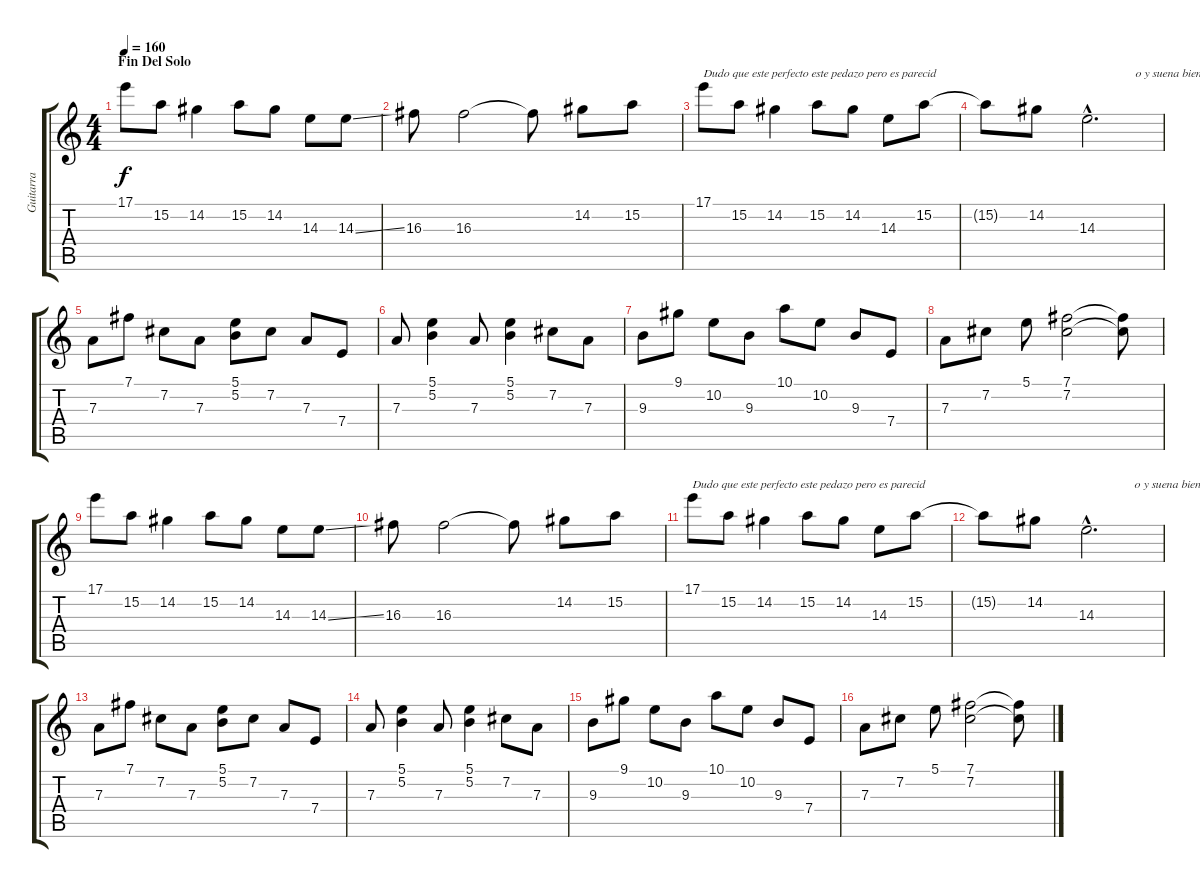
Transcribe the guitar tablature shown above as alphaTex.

\track ("Guitarra" "Guitarra") {instrument overdrivenguitar}
\staff {score tabs}
\tuning (B3 Gb3 D3 A2 E2 B1) {hide}
\ts (4 4)
\section ("" "Fin Del Solo")
\tempo 160
\clef g2
\ks c
17.1.8{dy f volume 10 instrument electricguitarjazz} 15.2.8 14.2.4 15.2.8 14.2.8 14.3.8 14.3{ss}.8 |
16.3.8 16.3.2 16.3{t}.8 14.2.8 15.2.8 |
17.1.8{txt "Dudo que este perfecto este pedazo pero es parecid" instrument electricguitarjazz} 15.2.8 14.2.4 15.2.8 14.2.8 14.3.8 15.2.8 |
15.2{t}.8 14.2.8 14.3{hac}.2{d txt "                o y suena bienm"} |
7.3.8 7.1.8 7.2.8 7.3.8 (5.1 5.2).8 7.2.8 7.3.8 7.4.8 |
7.3.8 (5.1 5.2).4 7.3.8 (5.1 5.2).4 7.2.8 7.3.8 |
9.3.8 9.1.8 10.2.8 9.3.8 10.1.8 10.2.8 9.3.8 7.4.8 |
7.3.8 7.2.8 5.1.8 (7.1 7.2).2 (7.1{t} 7.2{t}).8 |
17.1.8{volume 10 instrument electricguitarjazz} 15.2.8 14.2.4 15.2.8 14.2.8 14.3.8 14.3{ss}.8 |
16.3.8 16.3.2 16.3{t}.8 14.2.8 15.2.8 |
17.1.8{txt "Dudo que este perfecto este pedazo pero es parecid" instrument electricguitarjazz} 15.2.8 14.2.4 15.2.8 14.2.8 14.3.8 15.2.8 |
15.2{t}.8 14.2.8 14.3{hac}.2{d txt "                o y suena bienm"} |
7.3.8 7.1.8 7.2.8 7.3.8 (5.1 5.2).8 7.2.8 7.3.8 7.4.8 |
7.3.8 (5.1 5.2).4 7.3.8 (5.1 5.2).4 7.2.8 7.3.8 |
9.3.8 9.1.8 10.2.8 9.3.8 10.1.8 10.2.8 9.3.8 7.4.8 |
7.3.8 7.2.8 5.1.8 (7.1 7.2).2 (7.1{t} 7.2{t}).8
